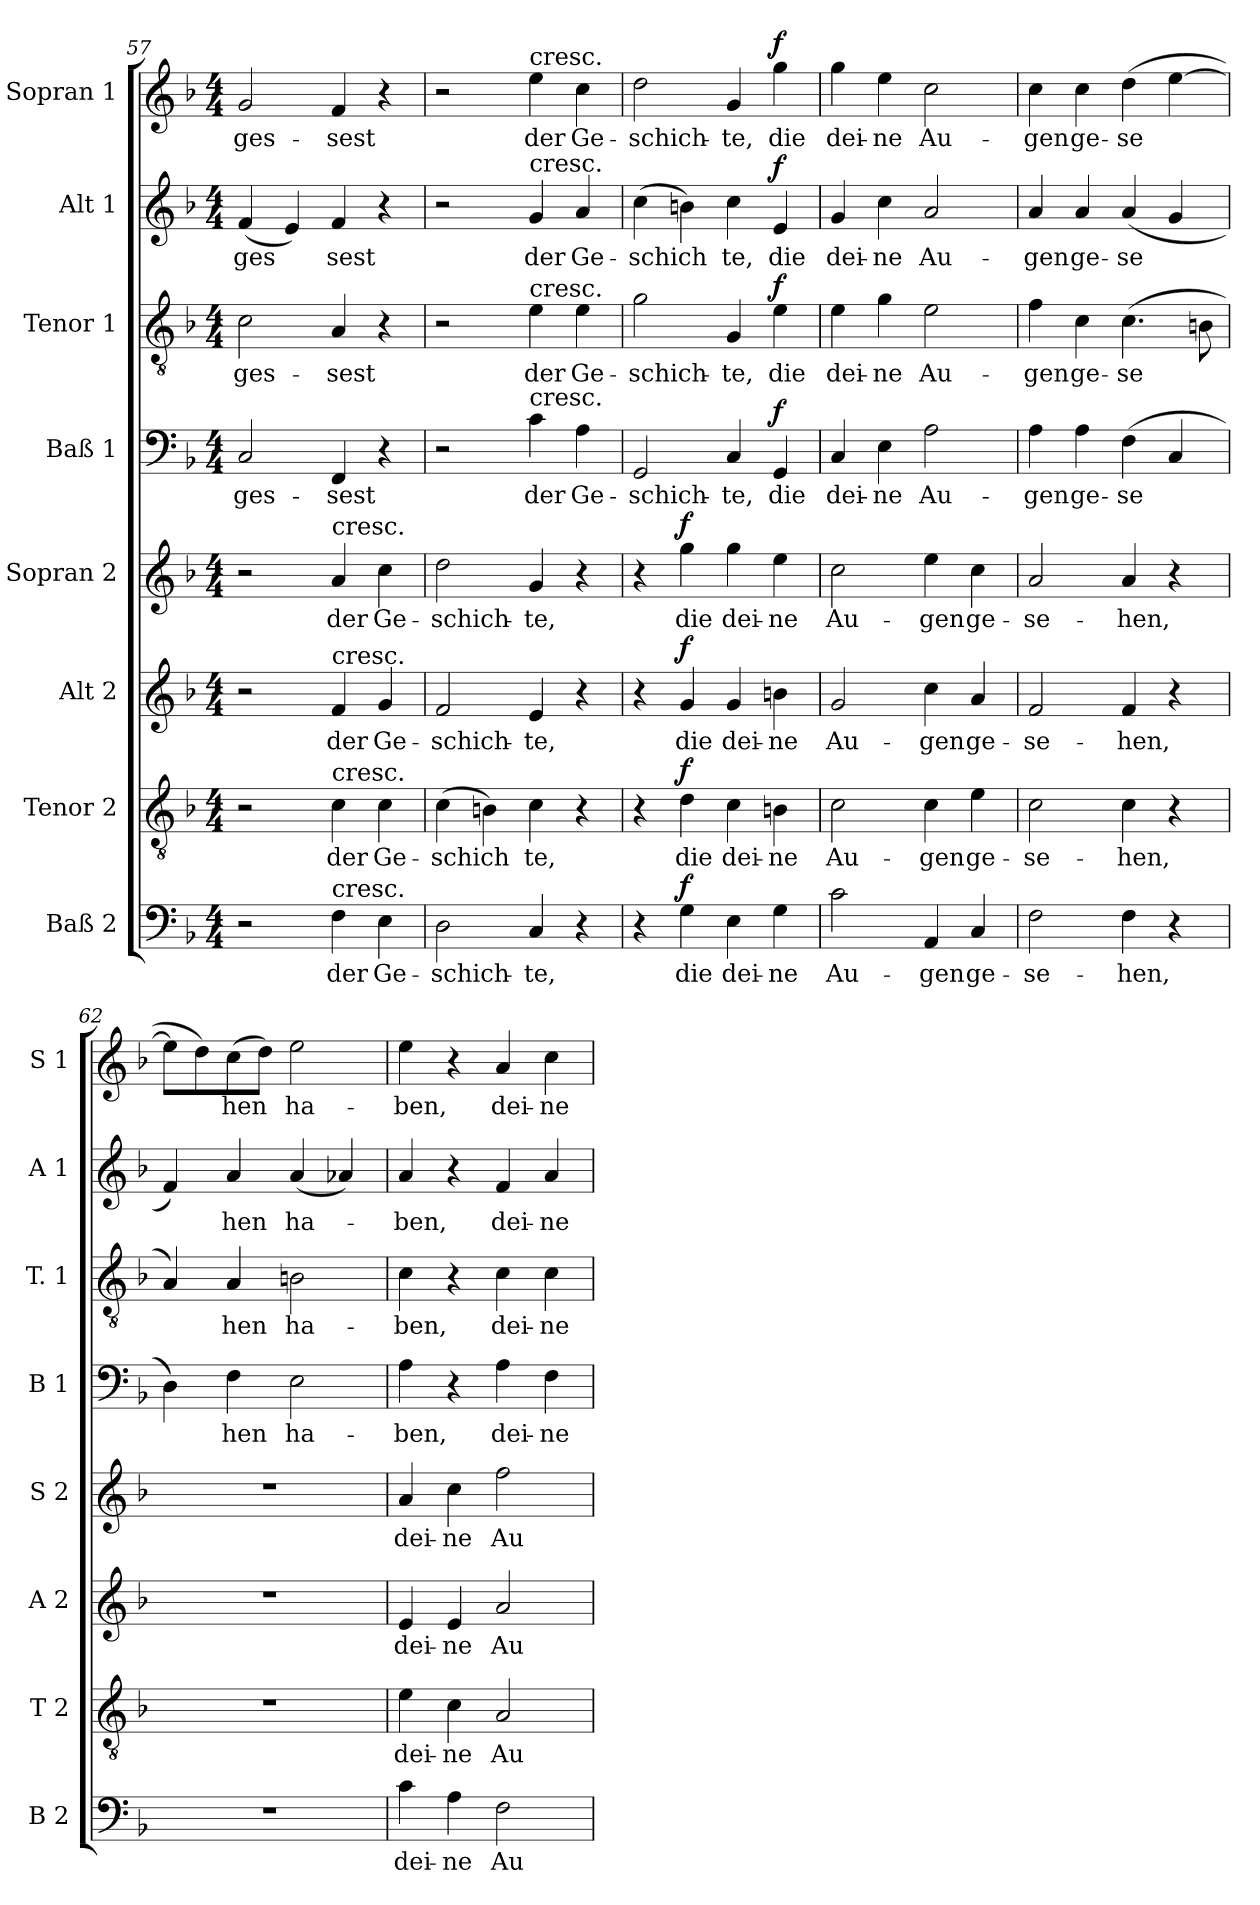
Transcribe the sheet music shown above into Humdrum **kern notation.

**kern	**text	**dynam	**kern	**text	**dynam	**kern	**text	**dynam	**kern	**text	**dynam	**kern	**text	**dynam	**kern	**text	**dynam	**kern	**text	**dynam	**kern	**text	**dynam
*part8	*part8	*part8	*part7	*part7	*part7	*part6	*part6	*part6	*part5	*part5	*part5	*part4	*part4	*part4	*part3	*part3	*part3	*part2	*part2	*part2	*part1	*part1	*part1
*staff8	*staff8	*staff8	*staff7	*staff7	*staff7	*staff6	*staff6	*staff6	*staff5	*staff5	*staff5	*staff4	*staff4	*staff4	*staff3	*staff3	*staff3	*staff2	*staff2	*staff2	*staff1	*staff1	*staff1
*I"Baß 2	*	*	*I"Tenor 2	*	*	*I"Alt 2	*	*	*I"Sopran 2	*	*	*I"Baß 1	*	*	*I"Tenor 1	*	*	*I"Alt 1	*	*	*I"Sopran 1	*	*
*I'B 2	*	*	*I'T 2	*	*	*I'A 2	*	*	*I'S 2	*	*	*I'B 1	*	*	*I'T. 1	*	*	*I'A 1	*	*	*I'S 1	*	*
*clefF4	*	*	*clefGv2	*	*	*clefG2	*	*	*clefG2	*	*	*clefF4	*	*	*clefGv2	*	*	*clefG2	*	*	*clefG2	*	*
*k[b-]	*	*	*k[b-]	*	*	*k[b-]	*	*	*k[b-]	*	*	*k[b-]	*	*	*k[b-]	*	*	*k[b-]	*	*	*k[b-]	*	*
*M4/4	*	*	*M4/4	*	*	*M4/4	*	*	*M4/4	*	*	*M4/4	*	*	*M4/4	*	*	*M4/4	*	*	*M4/4	*	*
=57	=57	=57	=57	=57	=57	=57	=57	=57	=57	=57	=57	=57	=57	=57	=57	=57	=57	=57	=57	=57	=57	=57	=57
!	!	!	!	!	!	!	!	!	!	!	!	!	!LO:LY:b	!	!	!LO:LY:b	!	!	!LO:LY:b	!	!	!LO:LY:b	!
2r	.	.	2r	.	.	2r	.	.	2r	.	.	2C/	ges-	.	2c\	ges-	.	(<4f/	ges	.	2g/	ges-	.
.	.	.	.	.	.	.	.	.	.	.	.	.	.	.	.	.	.	4e/)	.	.	.	.	.
!	!	!	!	!	!	!	!	!	!LO:TX:a:t=cresc.	!	!	!	!	!	!	!	!	!	!	!	!	!	!
!	!	!	!	!	!	!LO:TX:a:t=cresc.	!	!	!	!	!	!	!	!	!	!	!	!	!	!	!	!	!
!	!	!	!LO:TX:a:t=cresc.	!	!	!	!	!	!	!	!	!	!	!	!	!	!	!	!	!	!	!	!
!LO:TX:a:t=cresc.	!	!	!	!	!	!	!	!	!	!	!	!	!	!	!	!	!	!	!	!	!	!	!
!	!LO:LY:b	!	!	!LO:LY:b	!	!	!LO:LY:b	!	!	!LO:LY:b	!	!	!LO:LY:b	!	!	!LO:LY:b	!	!	!LO:LY:b	!	!	!LO:LY:b	!
4F\	der	.	4c\	der	.	4f/	der	.	4a/	der	.	4FF/	sest	.	4A/	sest	.	4f/	sest	.	4f/	sest	.
!	!LO:LY:b	!	!	!LO:LY:b	!	!	!LO:LY:b	!	!	!LO:LY:b	!	!	!	!	!	!	!	!	!	!	!	!	!
4E\	Ge-	.	4c\	Ge-	.	4g/	Ge-	.	4cc\	Ge-	.	4r	.	.	4r	.	.	4r	.	.	4r	.	.
=58	=58	=58	=58	=58	=58	=58	=58	=58	=58	=58	=58	=58	=58	=58	=58	=58	=58	=58	=58	=58	=58	=58	=58
!	!LO:LY:b	!	!	!LO:LY:b	!	!	!LO:LY:b	!	!	!LO:LY:b	!	!	!	!	!	!	!	!	!	!	!	!	!
2D\	schich-	.	(>4c\	schich	.	2f/	schich-	.	2dd\	schich-	.	2r	.	.	2r	.	.	2r	.	.	2r	.	.
.	.	.	4Bn\)	.	.	.	.	.	.	.	.	.	.	.	.	.	.	.	.	.	.	.	.
!	!	!	!	!	!	!	!	!	!	!	!	!	!	!	!	!	!	!	!	!	!LO:TX:a:t=cresc.	!	!
!	!	!	!	!	!	!	!	!	!	!	!	!	!	!	!	!	!	!LO:TX:a:t=cresc.	!	!	!	!	!
!	!	!	!	!	!	!	!	!	!	!	!	!	!	!	!LO:TX:a:t=cresc.	!	!	!	!	!	!	!	!
!	!	!	!	!	!	!	!	!	!	!	!	!LO:TX:a:t=cresc.	!	!	!	!	!	!	!	!	!	!	!
!	!LO:LY:b	!	!	!LO:LY:b	!	!	!LO:LY:b	!	!	!LO:LY:b	!	!	!LO:LY:b	!	!	!LO:LY:b	!	!	!LO:LY:b	!	!	!LO:LY:b	!
4C/	te,	.	4c\	te,	.	4e/	te,	.	4g/	te,	.	4c\	der	.	4e\	der	.	4g/	der	.	4ee\	der	.
!	!	!	!	!	!	!	!	!	!	!	!	!	!LO:LY:b	!	!	!LO:LY:b	!	!	!LO:LY:b	!	!	!LO:LY:b	!
4r	.	.	4r	.	.	4r	.	.	4r	.	.	4A\	Ge-	.	4e\	Ge-	.	4a/	Ge-	.	4cc\	Ge-	.
!!LO:PB:g=z
=59	=59	=59	=59	=59	=59	=59	=59	=59	=59	=59	=59	=59	=59	=59	=59	=59	=59	=59	=59	=59	=59	=59	=59
!	!	!	!	!	!	!	!	!	!	!	!	!	!LO:LY:b	!	!	!LO:LY:b	!	!	!LO:LY:b	!	!	!LO:LY:b	!
4r	.	.	4r	.	.	4r	.	.	4r	.	.	2GG/	schich-	.	2g\	schich-	.	(>4cc\	schich	.	2dd\	schich-	.
!	!LO:LY:b	!LO:DY:b	!	!LO:LY:b	!LO:DY:b	!	!LO:LY:b	!LO:DY:b	!	!LO:LY:b	!LO:DY:b	!	!	!	!	!	!	!	!	!	!	!	!
4G\	die	f	4d\	die	f	4g/	die	f	4gg\	die	f	.	.	.	.	.	.	4bn\)	.	.	.	.	.
!	!LO:LY:b	!	!	!LO:LY:b	!	!	!LO:LY:b	!	!	!LO:LY:b	!	!	!LO:LY:b	!	!	!LO:LY:b	!	!	!LO:LY:b	!	!	!LO:LY:b	!
4E\	dei-	.	4c\	dei-	.	4g/	dei-	.	4gg\	dei-	.	4C/	te,	.	4G/	te,	.	4cc\	te,	.	4g/	te,	.
!	!LO:LY:b	!	!	!LO:LY:b	!	!	!LO:LY:b	!	!	!LO:LY:b	!	!	!LO:LY:b	!LO:DY:b	!	!LO:LY:b	!LO:DY:b	!	!LO:LY:b	!LO:DY:b	!	!LO:LY:b	!LO:DY:b
4G\	ne	.	4Bn\	ne	.	4bn\	ne	.	4ee\	ne	.	4GG/	die	f	4e\	die	f	4e/	die	f	4gg\	die	f
=60	=60	=60	=60	=60	=60	=60	=60	=60	=60	=60	=60	=60	=60	=60	=60	=60	=60	=60	=60	=60	=60	=60	=60
!	!LO:LY:b	!	!	!LO:LY:b	!	!	!LO:LY:b	!	!	!LO:LY:b	!	!	!LO:LY:b	!	!	!LO:LY:b	!	!	!LO:LY:b	!	!	!LO:LY:b	!
2c\	Au-	.	2c\	Au-	.	2g/	Au-	.	2cc\	Au-	.	4C/	dei-	.	4e\	dei-	.	4g/	dei-	.	4gg\	dei-	.
!	!	!	!	!	!	!	!	!	!	!	!	!	!LO:LY:b	!	!	!LO:LY:b	!	!	!LO:LY:b	!	!	!LO:LY:b	!
.	.	.	.	.	.	.	.	.	.	.	.	4E\	ne	.	4g\	ne	.	4cc\	ne	.	4ee\	ne	.
!	!LO:LY:b	!	!	!LO:LY:b	!	!	!LO:LY:b	!	!	!LO:LY:b	!	!	!LO:LY:b	!	!	!LO:LY:b	!	!	!LO:LY:b	!	!	!LO:LY:b	!
4AA/	gen	.	4c\	gen	.	4cc\	gen	.	4ee\	gen	.	2A\	Au-	.	2e\	Au-	.	2a/	Au-	.	2cc\	Au-	.
!	!LO:LY:b	!	!	!LO:LY:b	!	!	!LO:LY:b	!	!	!LO:LY:b	!	!	!	!	!	!	!	!	!	!	!	!	!
4C/	ge-	.	4e\	ge-	.	4a/	ge-	.	4cc\	ge-	.	.	.	.	.	.	.	.	.	.	.	.	.
=61	=61	=61	=61	=61	=61	=61	=61	=61	=61	=61	=61	=61	=61	=61	=61	=61	=61	=61	=61	=61	=61	=61	=61
!	!LO:LY:b	!	!	!LO:LY:b	!	!	!LO:LY:b	!	!	!LO:LY:b	!	!	!LO:LY:b	!	!	!LO:LY:b	!	!	!LO:LY:b	!	!	!LO:LY:b	!
2F\	se-	.	2c\	se-	.	2f/	se-	.	2a/	se-	.	4A\	gen	.	4f\	gen	.	4a/	gen	.	4cc\	gen	.
!	!	!	!	!	!	!	!	!	!	!	!	!	!LO:LY:b	!	!	!LO:LY:b	!	!	!LO:LY:b	!	!	!LO:LY:b	!
.	.	.	.	.	.	.	.	.	.	.	.	4A\	ge-	.	4c\	ge-	.	4a/	ge-	.	4cc\	ge-	.
!	!LO:LY:b	!	!	!LO:LY:b	!	!	!LO:LY:b	!	!	!LO:LY:b	!	!	!LO:LY:b	!	!	!LO:LY:b	!	!	!LO:LY:b	!	!	!LO:LY:b	!
4F\	hen,	.	4c\	hen,	.	4f/	hen,	.	4a/	hen,	.	(>4F\	se	.	(>4.c\	se	.	(<4a/	se	.	(>4dd\	se	.
4r	.	.	4r	.	.	4r	.	.	4r	.	.	4C/	.	.	.	.	.	4g/	.	.	[4ee\	.	.
.	.	.	.	.	.	.	.	.	.	.	.	.	.	.	8Bn\	.	.	.	.	.	.	.	.
=62	=62	=62	=62	=62	=62	=62	=62	=62	=62	=62	=62	=62	=62	=62	=62	=62	=62	=62	=62	=62	=62	=62	=62
1r	.	.	1r	.	.	1r	.	.	1r	.	.	4D\)	.	.	4A/)	.	.	4f/)	.	.	8ee\L]	.	.
.	.	.	.	.	.	.	.	.	.	.	.	.	.	.	.	.	.	.	.	.	8dd\)	.	.
!	!	!	!	!	!	!	!	!	!	!	!	!	!LO:LY:b	!	!	!LO:LY:b	!	!	!LO:LY:b	!	!	!LO:LY:b	!
.	.	.	.	.	.	.	.	.	.	.	.	4F\	hen	.	4A/	hen	.	4a/	hen	.	(>8cc\	hen	.
.	.	.	.	.	.	.	.	.	.	.	.	.	.	.	.	.	.	.	.	.	8dd\J)	.	.
!	!	!	!	!	!	!	!	!	!	!	!	!	!LO:LY:b	!	!	!LO:LY:b	!	!	!LO:LY:b	!	!	!LO:LY:b	!
.	.	.	.	.	.	.	.	.	.	.	.	2E\	ha-	.	2Bn\	ha-	.	(<4a/	ha-	.	2ee\	ha-	.
.	.	.	.	.	.	.	.	.	.	.	.	.	.	.	.	.	.	4a-X/)	.	.	.	.	.
=63	=63	=63	=63	=63	=63	=63	=63	=63	=63	=63	=63	=63	=63	=63	=63	=63	=63	=63	=63	=63	=63	=63	=63
!	!LO:LY:b	!	!	!LO:LY:b	!	!	!LO:LY:b	!	!	!LO:LY:b	!	!	!LO:LY:b	!	!	!LO:LY:b	!	!	!LO:LY:b	!	!	!LO:LY:b	!
4c\	dei-	.	4e\	dei-	.	4e/	dei-	.	4a/	dei-	.	4A\	ben,	.	4c\	ben,	.	4a/	ben,	.	4ee\	ben,	.
!	!LO:LY:b	!	!	!LO:LY:b	!	!	!LO:LY:b	!	!	!LO:LY:b	!	!	!	!	!	!	!	!	!	!	!	!	!
4A\	ne	.	4c\	ne	.	4e/	ne	.	4cc\	ne	.	4r	.	.	4r	.	.	4r	.	.	4r	.	.
!	!LO:LY:b	!	!	!LO:LY:b	!	!	!LO:LY:b	!	!	!LO:LY:b	!	!	!LO:LY:b	!	!	!LO:LY:b	!	!	!LO:LY:b	!	!	!LO:LY:b	!
2F\	Au-	.	2A/	Au-	.	2a/	Au-	.	2ff\	Au-	.	4A\	dei-	.	4c\	dei-	.	4f/	dei-	.	4a/	dei-	.
!	!	!	!	!	!	!	!	!	!	!	!	!	!LO:LY:b	!	!	!LO:LY:b	!	!	!LO:LY:b	!	!	!LO:LY:b	!
.	.	.	.	.	.	.	.	.	.	.	.	4F\	ne	.	4c\	ne	.	4a/	ne	.	4cc\	ne	.
=	=	=	=	=	=	=	=	=	=	=	=	=	=	=	=	=	=	=	=	=	=	=	=
*-	*-	*-	*-	*-	*-	*-	*-	*-	*-	*-	*-	*-	*-	*-	*-	*-	*-	*-	*-	*-	*-	*-	*-
